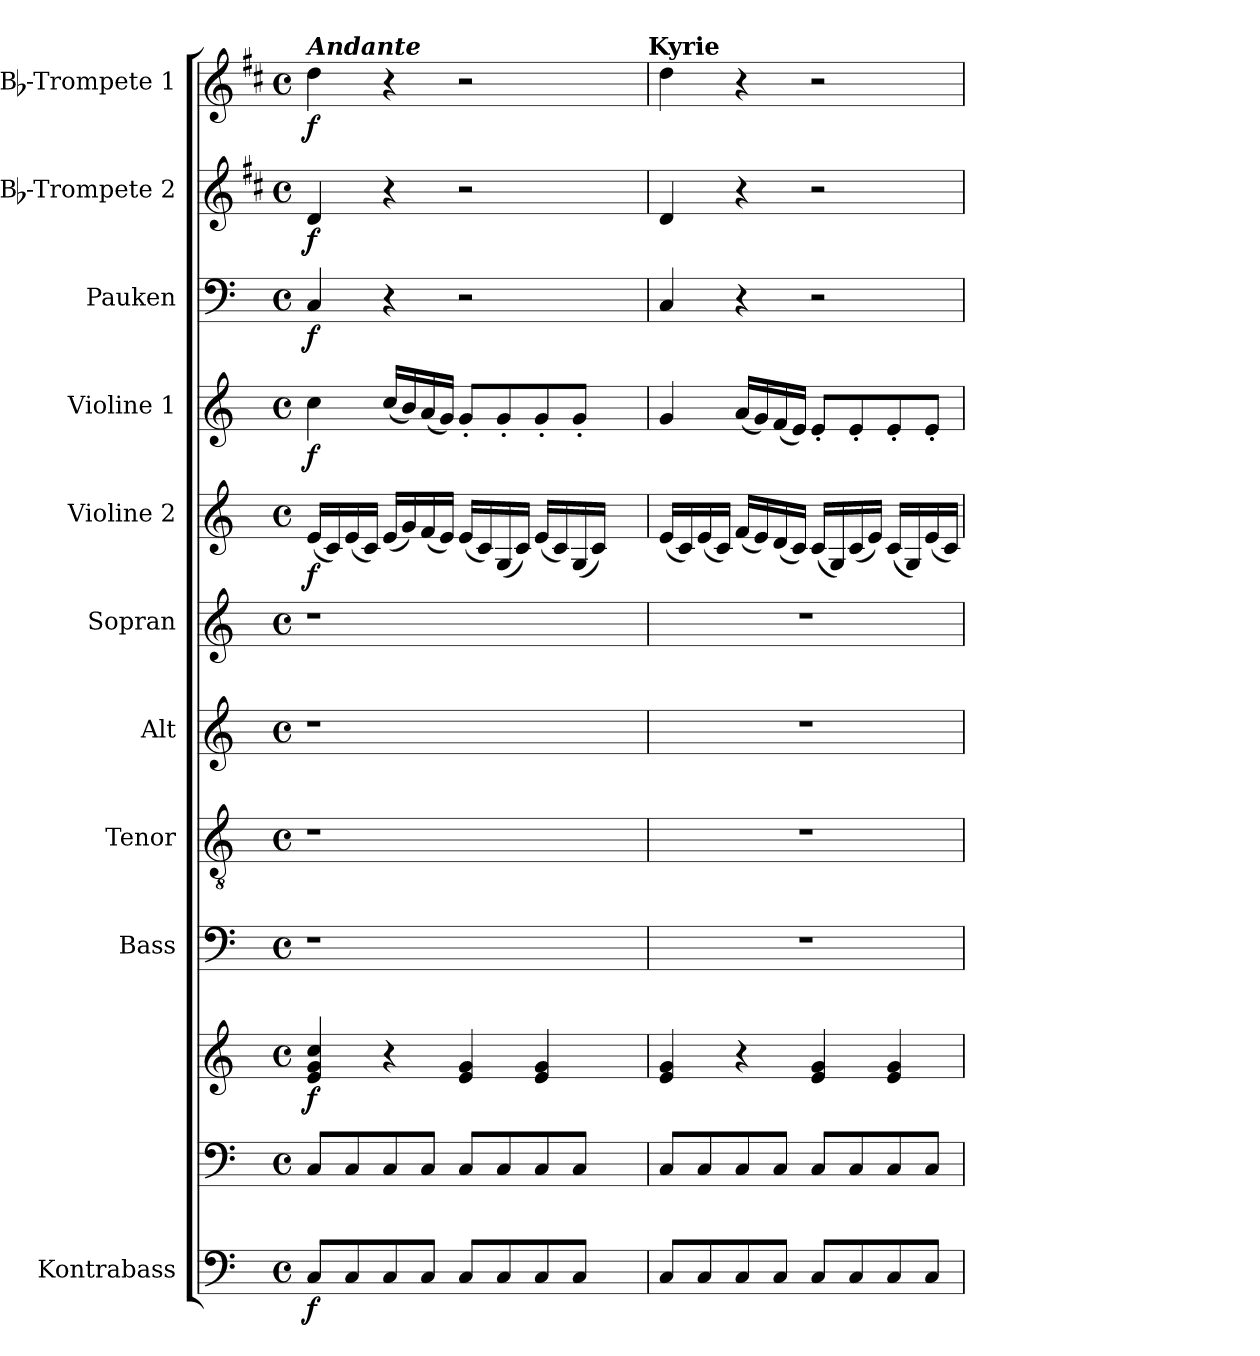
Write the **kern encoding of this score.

**kern	**dynam	**kern	**kern	**dynam	**kern	**kern	**kern	**kern	**kern	**dynam	**kern	**dynam	**kern	**dynam	**kern	**dynam	**kern	**dynam
*part11	*part11	*part10	*part10	*part10	*part9	*part8	*part7	*part6	*part5	*part5	*part4	*part4	*part3	*part3	*part2	*part2	*part1	*part1
*staff12	*staff12	*staff11	*staff10	*staff10/11	*staff9	*staff8	*staff7	*staff6	*staff5	*staff5	*staff4	*staff4	*staff3	*staff3	*staff2	*staff2	*staff1	*staff1
*I"Kontrabass	*	*	*	*	*I"Bass	*I"Tenor	*I"Alt	*I"Sopran	*I"Violine 2	*	*I"Violine 1	*	*I"Pauken	*	*I"Bb-Trompete 2	*	*I"Bb-Trompete 1	*
*I'Kb.	*	*	*	*	*I'B.	*I'T.	*I'A.	*I'S.	*I'Vl. 2	*	*I'Vl. 1	*	*I'Pk.	*	*I'Bb Trp. 2	*	*I'Bb Trp. 1	*
*clefF4	*	*clefF4	*clefG2	*	*clefF4	*clefGv2	*clefG2	*clefG2	*clefG2	*	*clefG2	*	*clefF4	*	*clefG2	*	*clefG2	*
*ITrd7c12	*	*	*	*	*	*	*	*	*	*	*	*	*	*	*ITrd1c2	*	*ITrd1c2	*
*k[]	*	*k[]	*k[]	*	*k[]	*k[]	*k[]	*k[]	*k[]	*	*k[]	*	*k[]	*	*k[]	*	*k[]	*
*C:	*	*C:	*C:	*	*C:	*C:	*C:	*C:	*C:	*	*C:	*	*C:	*	*C:	*	*C:	*
*M4/4	*	*M4/4	*M4/4	*	*M4/4	*M4/4	*M4/4	*M4/4	*M4/4	*	*M4/4	*	*M4/4	*	*M4/4	*	*M4/4	*
*met(c)	*	*met(c)	*met(c)	*	*met(c)	*met(c)	*met(c)	*met(c)	*met(c)	*	*met(c)	*	*met(c)	*	*met(c)	*	*met(c)	*
=1	=1	=1	=1	=1	=1	=1	=1	=1	=1	=1	=1	=1	=1	=1	=1	=1	=1	=1
!	!	!	!	!	!	!	!	!	!	!	!	!	!	!	!	!	!LO:TX:a:Bi:t=Andante	!
!	!LO:DY:b	!	!	!LO:DY:b	!	!	!	!	!	!LO:DY:b	!	!LO:DY:b	!	!LO:DY:b	!	!LO:DY:b	!	!LO:DY:b
8CC/L	f	8C/L	4e/ 4g/ 4cc/	f	1r	1r	1r	1r	(<16e/LL	f	4cc\	f	4C/	f	4c/	f	4cc\	f
.	.	.	.	.	.	.	.	.	16c/)	.	.	.	.	.	.	.	.	.
8CC/	.	8C/	.	.	.	.	.	.	(<16e/	.	.	.	.	.	.	.	.	.
.	.	.	.	.	.	.	.	.	16c/JJ)	.	.	.	.	.	.	.	.	.
8CC/	.	8C/	4r	.	.	.	.	.	(<16e/LL	.	(<16cc/LL	.	4r	.	4r	.	4r	.
.	.	.	.	.	.	.	.	.	16g/)	.	16b/)	.	.	.	.	.	.	.
8CC/J	.	8C/J	.	.	.	.	.	.	(<16f/	.	(<16a/	.	.	.	.	.	.	.
.	.	.	.	.	.	.	.	.	16e/JJ)	.	16g/JJ)	.	.	.	.	.	.	.
8CC/L	.	8C/L	4e/ 4g/	.	.	.	.	.	(<16e/LL	.	8g'</L	.	2r	.	2r	.	2r	.
.	.	.	.	.	.	.	.	.	16c/)	.	.	.	.	.	.	.	.	.
8CC/	.	8C/	.	.	.	.	.	.	(<16G/	.	8g'</	.	.	.	.	.	.	.
.	.	.	.	.	.	.	.	.	16c/JJ)	.	.	.	.	.	.	.	.	.
8CC/	.	8C/	4e/ 4g/	.	.	.	.	.	(<16e/LL	.	8g'</	.	.	.	.	.	.	.
.	.	.	.	.	.	.	.	.	16c/)	.	.	.	.	.	.	.	.	.
8CC/J	.	8C/J	.	.	.	.	.	.	(<16G/	.	8g'</J	.	.	.	.	.	.	.
.	.	.	.	.	.	.	.	.	16c/JJ)	.	.	.	.	.	.	.	.	.
8..ryy	.	8..ryy	8..ryy	.	8..ryy	8..ryy	8..ryy	8..ryy	8..ryy	.	8..ryy	.	8..ryy	.	8..ryy	.	8..ryy	.
!	!	!	!	!	!	!	!	!	!	!	!	!	!	!	!	!	!LO:TX:a:B:t=Kyrie	!
=2	=2	=2	=2	=2	=2	=2	=2	=2	=2	=2	=2	=2	=2	=2	=2	=2	=2	=2
8CC/L	.	8C/L	4e/ 4g/	.	1r	1r	1r	1r	(<16e/LL	.	4g/	.	4C/	.	4c/	.	4cc\	.
.	.	.	.	.	.	.	.	.	16c/)	.	.	.	.	.	.	.	.	.
8CC/	.	8C/	.	.	.	.	.	.	(<16e/	.	.	.	.	.	.	.	.	.
.	.	.	.	.	.	.	.	.	16c/JJ)	.	.	.	.	.	.	.	.	.
8CC/	.	8C/	4r	.	.	.	.	.	(<16f/LL	.	(<16a/LL	.	4r	.	4r	.	4r	.
.	.	.	.	.	.	.	.	.	16e/)	.	16g/)	.	.	.	.	.	.	.
8CC/J	.	8C/J	.	.	.	.	.	.	(<16d/	.	(<16f/	.	.	.	.	.	.	.
.	.	.	.	.	.	.	.	.	16c/JJ)	.	16e/JJ)	.	.	.	.	.	.	.
8CC/L	.	8C/L	4e/ 4g/	.	.	.	.	.	(<16c/LL	.	8e'</L	.	2r	.	2r	.	2r	.
.	.	.	.	.	.	.	.	.	16G/)	.	.	.	.	.	.	.	.	.
8CC/	.	8C/	.	.	.	.	.	.	(<16c/	.	8e'</	.	.	.	.	.	.	.
.	.	.	.	.	.	.	.	.	16e/JJ)	.	.	.	.	.	.	.	.	.
8CC/	.	8C/	4e/ 4g/	.	.	.	.	.	(<16c/LL	.	8e'</	.	.	.	.	.	.	.
.	.	.	.	.	.	.	.	.	16G/)	.	.	.	.	.	.	.	.	.
8CC/J	.	8C/J	.	.	.	.	.	.	(<16e/	.	8e'</J	.	.	.	.	.	.	.
.	.	.	.	.	.	.	.	.	16c/JJ)	.	.	.	.	.	.	.	.	.
=	=	=	=	=	=	=	=	=	=	=	=	=	=	=	=	=	=	=
*-	*-	*-	*-	*-	*-	*-	*-	*-	*-	*-	*-	*-	*-	*-	*-	*-	*-	*-
